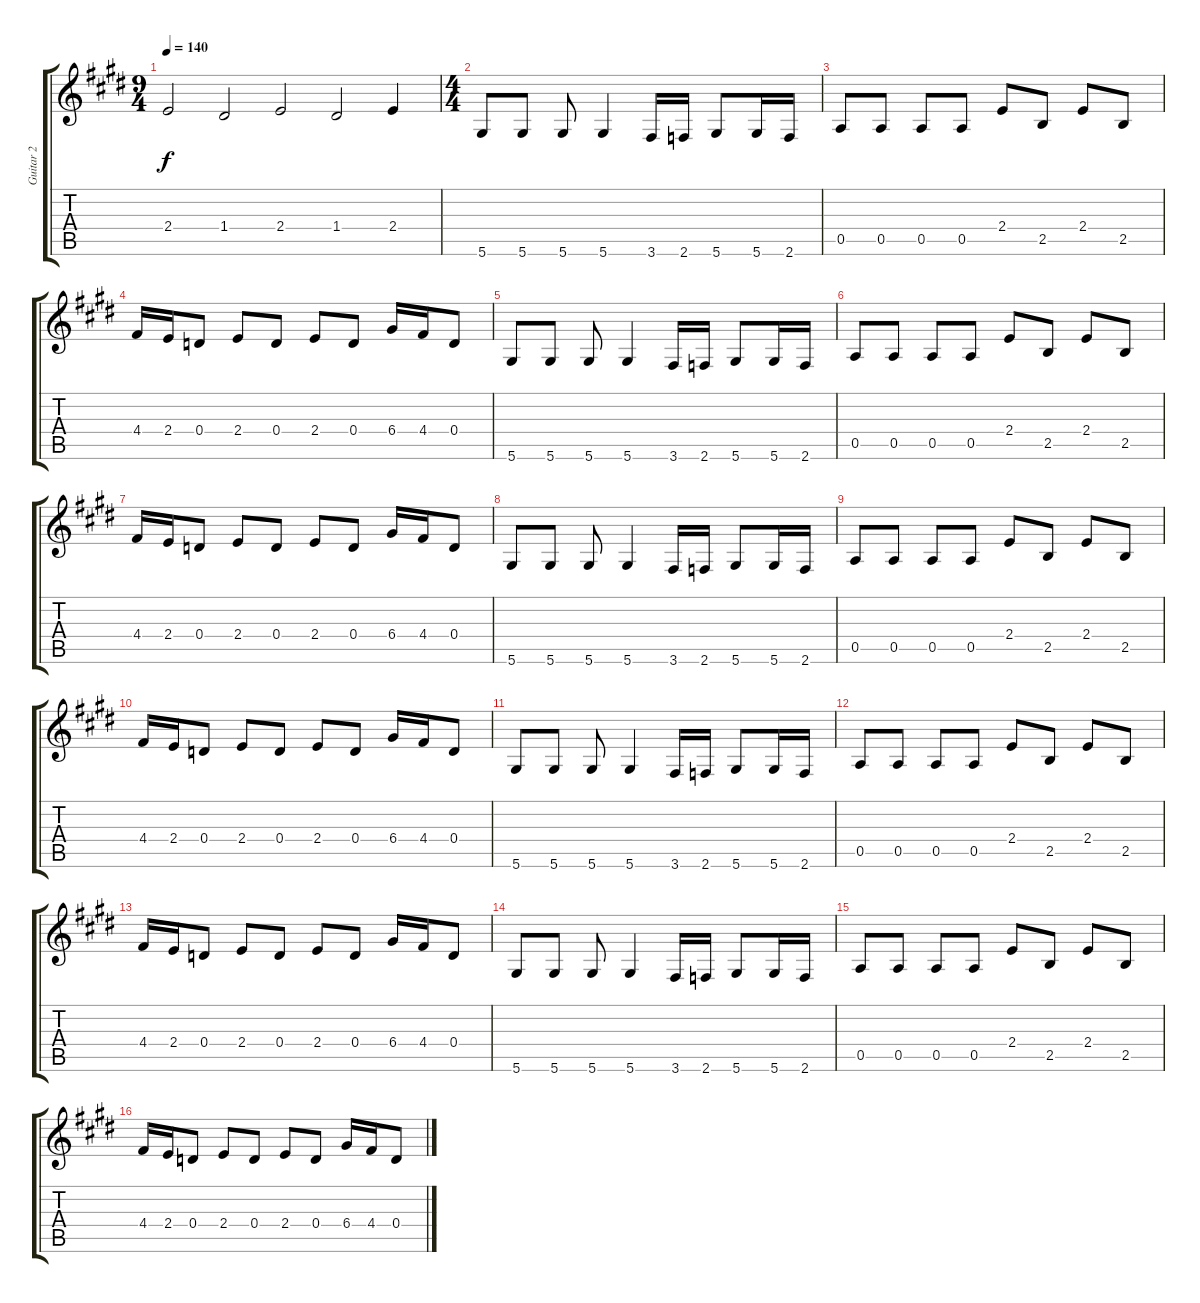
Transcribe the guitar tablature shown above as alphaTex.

\track ("Guitar 2" "Guitar 2") {instrument acousticguitarsteel}
\staff {score tabs}
\tuning (E4 B3 G3 D3 A2 Eb2) {hide}
\ts (9 4)
\tempo 140
\clef g2
\ks c#minor
2.4.2{dy f} 1.4.2 2.4.2 1.4.2 2.4.4 |
\ts (4 4)
5.6.8 5.6.8 5.6.8 5.6.4 3.6.16 2.6.16 5.6.8 5.6.16 2.6.16 |
0.5.8 0.5.8 0.5.8 0.5.8 2.4.8 2.5.8 2.4.8 2.5.8 |
4.4.16 2.4.16 0.4.8 2.4.8 0.4.8 2.4.8 0.4.8 6.4.16 4.4.16 0.4.8 |
5.6.8 5.6.8 5.6.8 5.6.4 3.6.16 2.6.16 5.6.8 5.6.16 2.6.16 |
0.5.8 0.5.8 0.5.8 0.5.8 2.4.8 2.5.8 2.4.8 2.5.8 |
4.4.16 2.4.16 0.4.8 2.4.8 0.4.8 2.4.8 0.4.8 6.4.16 4.4.16 0.4.8 |
5.6.8 5.6.8 5.6.8 5.6.4 3.6.16 2.6.16 5.6.8 5.6.16 2.6.16 |
0.5.8 0.5.8 0.5.8 0.5.8 2.4.8 2.5.8 2.4.8 2.5.8 |
4.4.16 2.4.16 0.4.8 2.4.8 0.4.8 2.4.8 0.4.8 6.4.16 4.4.16 0.4.8 |
5.6.8 5.6.8 5.6.8 5.6.4 3.6.16 2.6.16 5.6.8 5.6.16 2.6.16 |
0.5.8 0.5.8 0.5.8 0.5.8 2.4.8 2.5.8 2.4.8 2.5.8 |
4.4.16 2.4.16 0.4.8 2.4.8 0.4.8 2.4.8 0.4.8 6.4.16 4.4.16 0.4.8 |
5.6.8 5.6.8 5.6.8 5.6.4 3.6.16 2.6.16 5.6.8 5.6.16 2.6.16 |
0.5.8 0.5.8 0.5.8 0.5.8 2.4.8 2.5.8 2.4.8 2.5.8 |
4.4.16 2.4.16 0.4.8 2.4.8 0.4.8 2.4.8 0.4.8 6.4.16 4.4.16 0.4.8
